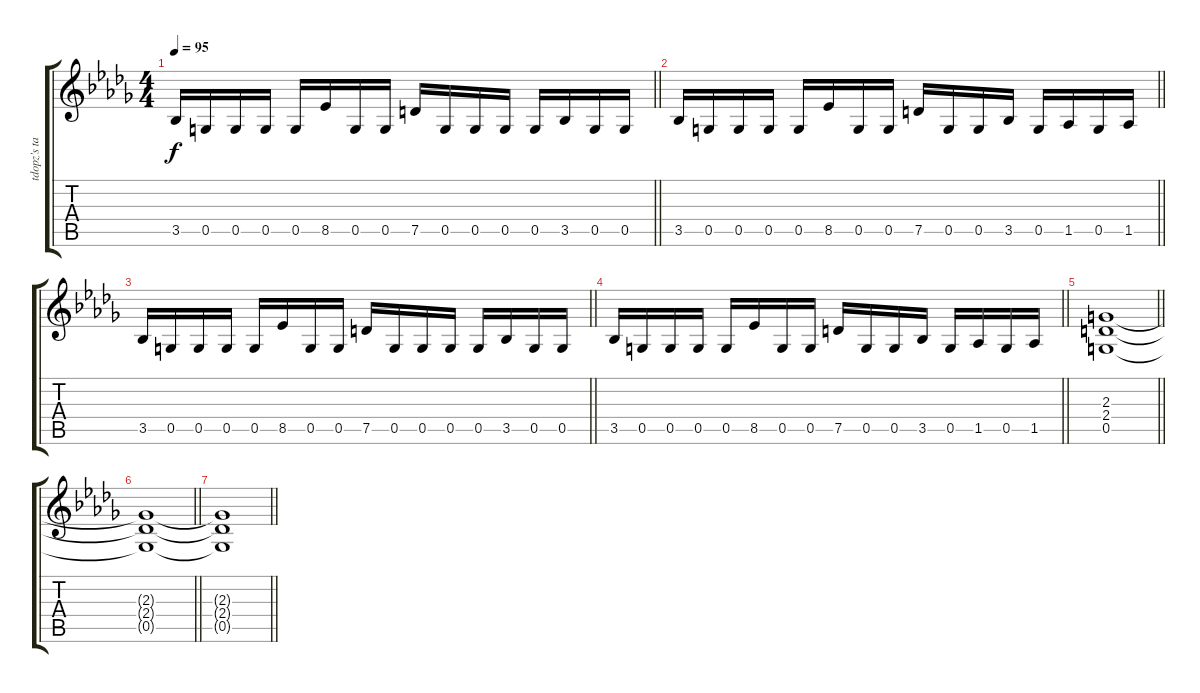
\track ("tdopz's tab" "tdopz's ta") {instrument distortionguitar}
\staff {score tabs}
\tuning (D4 A3 F3 C3 G2 C2) {hide}
\ts (4 4)
\tempo 95
\clef g2
\barLineRight lightlight
\ks db
3.5.16{dy f volume 13} 0.5.16 0.5.16 0.5.16 0.5.16 8.5.16 0.5.16 0.5.16 7.5.16 0.5.16 0.5.16 0.5.16 0.5.16 3.5.16 0.5.16 0.5.16 |
\barLineRight lightlight
3.5.16 0.5.16 0.5.16 0.5.16 0.5.16 8.5.16 0.5.16 0.5.16 7.5.16 0.5.16 0.5.16 3.5.16 0.5.16 1.5.16 0.5.16 1.5.16 |
\barLineRight lightlight
3.5.16 0.5.16 0.5.16 0.5.16 0.5.16 8.5.16 0.5.16 0.5.16 7.5.16 0.5.16 0.5.16 0.5.16 0.5.16 3.5.16 0.5.16 0.5.16 |
\barLineRight lightlight
3.5.16 0.5.16 0.5.16 0.5.16 0.5.16 8.5.16 0.5.16 0.5.16 7.5.16 0.5.16 0.5.16 3.5.16 0.5.16 1.5.16 0.5.16 1.5.16 |
\barLineRight lightlight
(2.3 2.4 0.5).1{volume 0} |
\barLineRight lightlight
(2.3{t} 2.4{t} 0.5{t}).1 |
\barLineRight lightlight
(2.3{t} 2.4{t} 0.5{t}).1
